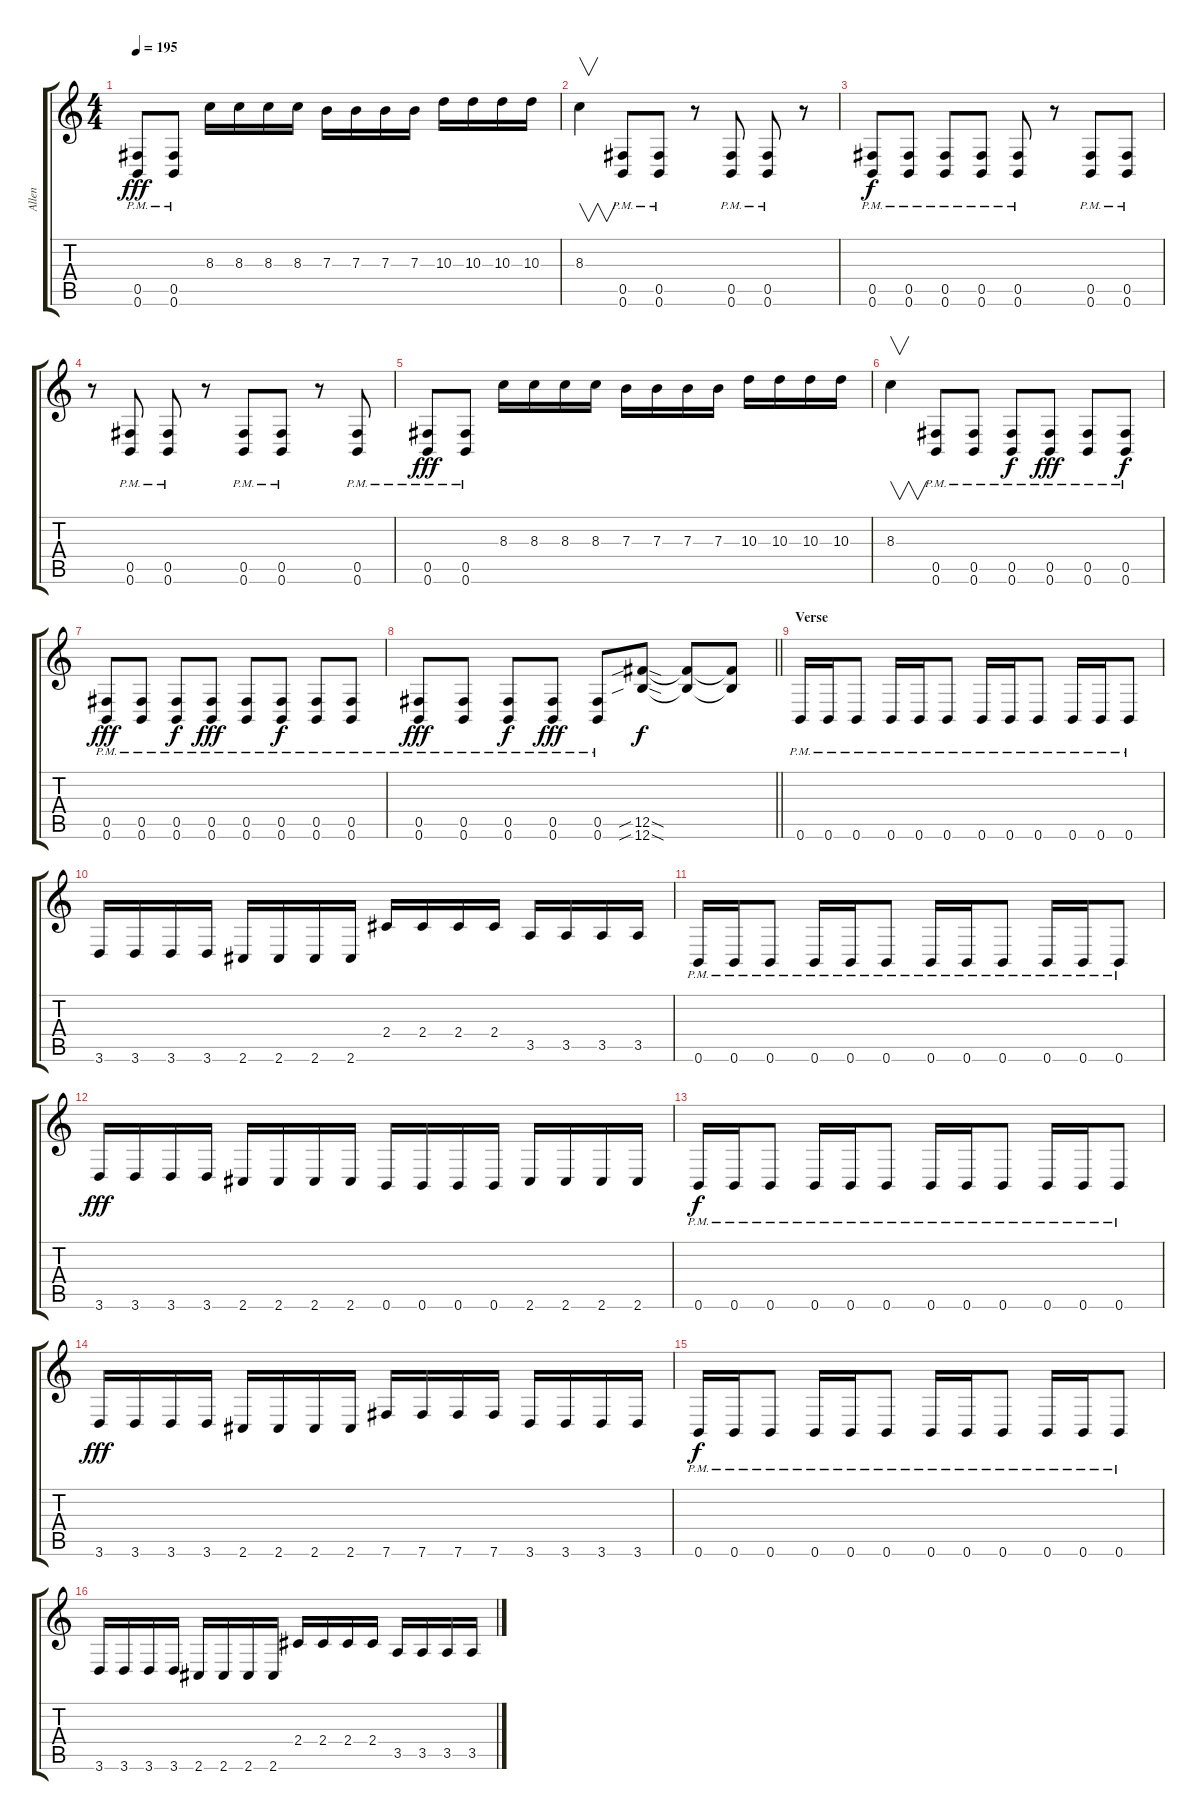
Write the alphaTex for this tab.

\track ("Allen" "Allen") {instrument distortionguitar}
\staff {score tabs}
\tuning (Db4 Ab3 E3 B2 Gb2 B1) {hide}
\ts (4 4)
\tempo 195
\clef g2
\ks c
(0.5{pm} 0.6{pm}).8{dy fff} (0.5{pm} 0.6{pm}).8 8.3.16 8.3.16 8.3.16 8.3.16 7.3.16 7.3.16 7.3.16 7.3.16 10.3.16 10.3.16 10.3.16 10.3.16 |
8.3.4{v} (0.5{pm} 0.6{pm}).8 (0.5{pm} 0.6{pm}).8 r.8 (0.5{pm} 0.6{pm}).8 (0.5{pm} 0.6{pm}).8 r.8 |
(0.5{pm} 0.6{pm}).8{dy f} (0.5{pm} 0.6{pm}).8 (0.5{pm} 0.6{pm}).8 (0.5{pm} 0.6{pm}).8 (0.5{pm} 0.6{pm}).8 r.8 (0.5{pm} 0.6{pm}).8 (0.5{pm} 0.6{pm}).8 |
r.8 (0.5{pm} 0.6{pm}).8 (0.5{pm} 0.6{pm}).8 r.8 (0.5{pm} 0.6{pm}).8 (0.5{pm} 0.6{pm}).8 r.8 (0.5{pm} 0.6{pm}).8 |
(0.5{pm} 0.6{pm}).8{dy fff} (0.5{pm} 0.6{pm}).8 8.3.16 8.3.16 8.3.16 8.3.16 7.3.16 7.3.16 7.3.16 7.3.16 10.3.16 10.3.16 10.3.16 10.3.16 |
8.3.4{v} (0.5{pm} 0.6{pm}).8 (0.5{pm} 0.6{pm}).8 (0.5{pm} 0.6{pm}).8{dy f} (0.5{pm} 0.6{pm}).8{dy fff} (0.5{pm} 0.6{pm}).8 (0.5{pm} 0.6{pm}).8{dy f} |
(0.5{pm} 0.6{pm}).8{dy fff} (0.5{pm} 0.6{pm}).8 (0.5{pm} 0.6{pm}).8{dy f} (0.5{pm} 0.6{pm}).8{dy fff} (0.5{pm} 0.6{pm}).8 (0.5{pm} 0.6{pm}).8{dy f} (0.5{pm} 0.6{pm}).8 (0.5{pm} 0.6{pm}).8 |
\barLineRight lightlight
(0.5{pm} 0.6{pm}).8{dy fff} (0.5{pm} 0.6{pm}).8 (0.5{pm} 0.6{pm}).8{dy f} (0.5{pm} 0.6{pm}).8{dy fff} (0.5{pm} 0.6{pm}).8 (12.5{sib sod} 12.6{sib sod}).8{dy f} (12.5{t} 12.6{t}).8 (12.5{t} 12.6{t}).8 |
\section ("" "Verse")
0.6{pm}.16 0.6{pm}.16 0.6{pm}.8 0.6{pm}.16 0.6{pm}.16 0.6{pm}.8 0.6{pm}.16 0.6{pm}.16 0.6{pm}.8 0.6{pm}.16 0.6{pm}.16 0.6{pm}.8 |
3.6.16 3.6.16 3.6.16 3.6.16 2.6.16 2.6.16 2.6.16 2.6.16 2.4.16 2.4.16 2.4.16 2.4.16 3.5.16 3.5.16 3.5.16 3.5.16 |
0.6{pm}.16 0.6{pm}.16 0.6{pm}.8 0.6{pm}.16 0.6{pm}.16 0.6{pm}.8 0.6{pm}.16 0.6{pm}.16 0.6{pm}.8 0.6{pm}.16 0.6{pm}.16 0.6{pm}.8 |
3.6.16{dy fff} 3.6.16 3.6.16 3.6.16 2.6.16 2.6.16 2.6.16 2.6.16 0.6.16 0.6.16 0.6.16 0.6.16 2.6.16 2.6.16 2.6.16 2.6.16 |
0.6{pm}.16{dy f} 0.6{pm}.16 0.6{pm}.8 0.6{pm}.16 0.6{pm}.16 0.6{pm}.8 0.6{pm}.16 0.6{pm}.16 0.6{pm}.8 0.6{pm}.16 0.6{pm}.16 0.6{pm}.8 |
3.6.16{dy fff} 3.6.16 3.6.16 3.6.16 2.6.16 2.6.16 2.6.16 2.6.16 7.6.16 7.6.16 7.6.16 7.6.16 3.6.16 3.6.16 3.6.16 3.6.16 |
0.6{pm}.16{dy f} 0.6{pm}.16 0.6{pm}.8 0.6{pm}.16 0.6{pm}.16 0.6{pm}.8 0.6{pm}.16 0.6{pm}.16 0.6{pm}.8 0.6{pm}.16 0.6{pm}.16 0.6{pm}.8 |
3.6.16 3.6.16 3.6.16 3.6.16 2.6.16 2.6.16 2.6.16 2.6.16 2.4.16 2.4.16 2.4.16 2.4.16 3.5.16 3.5.16 3.5.16 3.5.16
